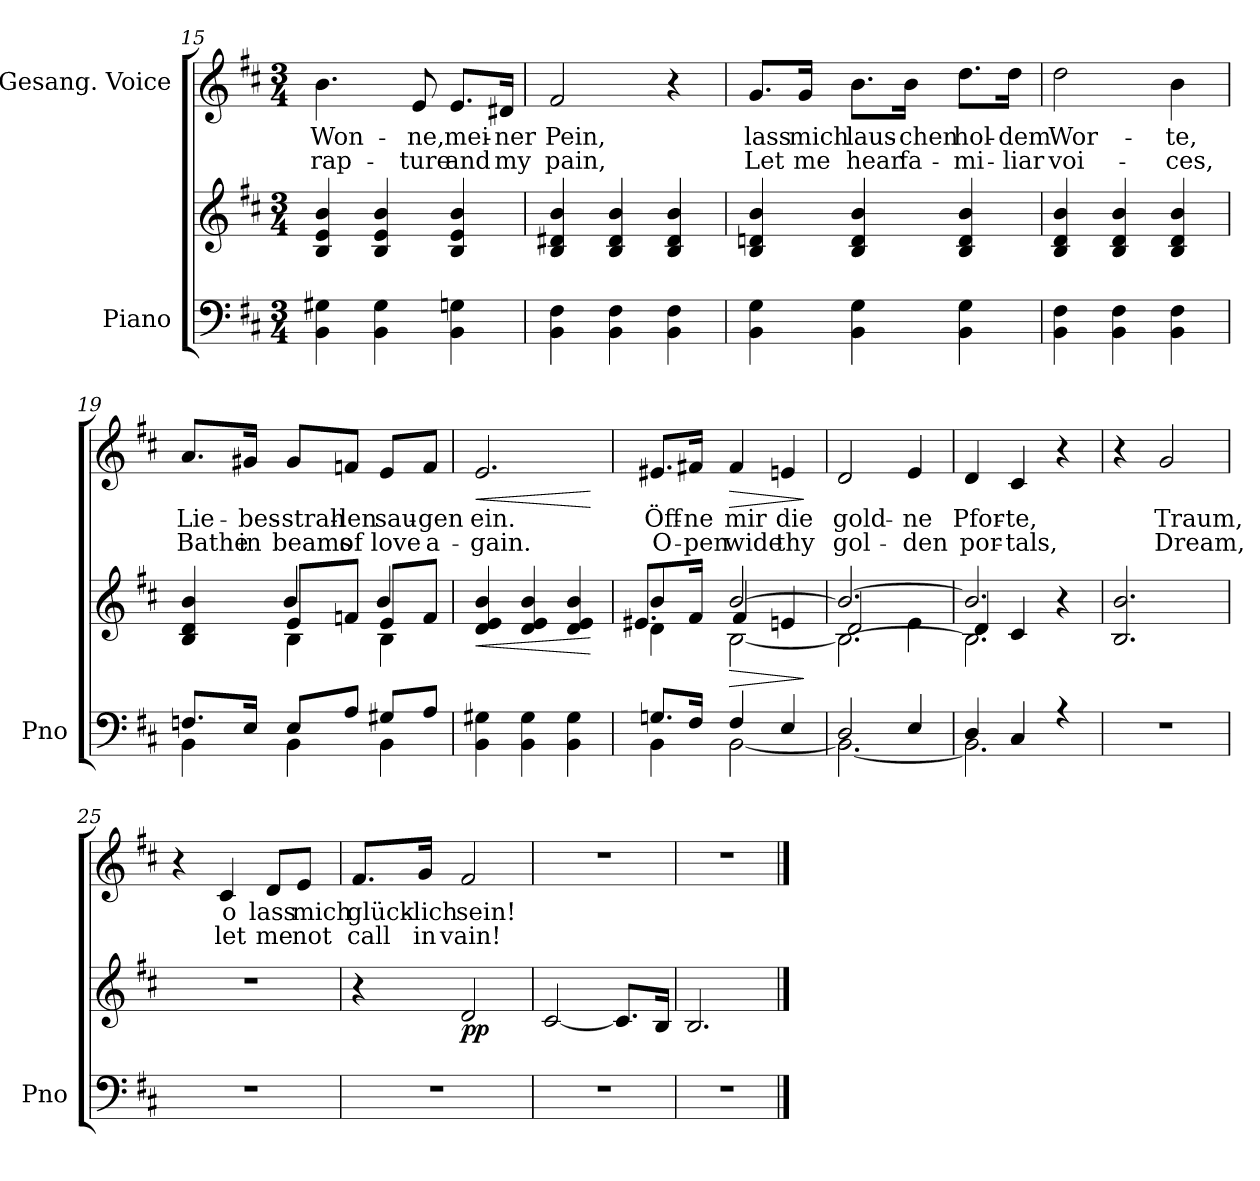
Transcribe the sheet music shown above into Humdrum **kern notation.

**kern	**kern	**dynam	**kern	**text	**text	**dynam
*part2	*part2	*part2	*part1	*part1	*part1	*part1
*staff3	*staff2	*staff2/3	*staff1	*staff1	*staff1	*staff1
*I"Piano	*	*	*I"Gesang. Voice	*	*	*
*I'Pno	*	*	*	*	*	*
*clefF4	*clefG2	*	*clefG2	*	*	*
*k[f#c#]	*k[f#c#]	*	*k[f#c#]	*	*	*
*M3/4	*M3/4	*	*M3/4	*	*	*
=15	=15	=15	=15	=15	=15	=15
4BB\ 4G#X\	4B/ 4e/ 4b/	.	4.b\	Won-	rap-	.
4BB\ 4G#\	4B/ 4e/ 4b/	.	.	.	.	.
.	.	.	8e/	-ne,	-ture	.
4BB\ 4Gn\	4B/ 4e/ 4b/	.	8.e/L	mei-	and	.
.	.	.	16d#X/Jk	-ner	my	.
=16	=16	=16	=16	=16	=16	=16
4BB\ 4F#\	4B/ 4d#X/ 4b/	.	2f#/	Pein,	pain,	.
4BB\ 4F#\	4B/ 4d#/ 4b/	.	.	.	.	.
4BB\ 4F#\	4B/ 4d#/ 4b/	.	4r	.	.	.
=17	=17	=17	=17	=17	=17	=17
4BB\ 4G\	4B/ 4dn/ 4b/	.	8.g/L	lass	Let	.
.	.	.	16g/Jk	mich	me	.
4BB\ 4G\	4B/ 4d/ 4b/	.	8.b\L	laus-	hear	.
.	.	.	16b\Jk	-chen	fa-	.
4BB\ 4G\	4B/ 4d/ 4b/	.	8.dd\L	hol-	-mi-	.
.	.	.	16dd\Jk	-dem	-liar	.
=18	=18	=18	=18	=18	=18	=18
4BB\ 4F#\	4B/ 4d/ 4b/	.	2dd\	Wor-	voi-	.
4BB\ 4F#\	4B/ 4d/ 4b/	.	.	.	.	.
4BB\ 4F#\	4B/ 4d/ 4b/	.	4b\	-te,	-ces,	.
=19	=19	=19	=19	=19	=19	=19
*^	*^	*	*	*	*	*
*	*	*	*^	*	*	*	*	*
8.Fn/L	4BB\	4B/ 4d/ 4b/	4ryy	4ryy	.	8.a/L	Lie-	Bathe	.
16E/Jk	.	.	.	.	.	16g#X/Jk	-bes-	in	.
8E/L	4BB\	8e/L	4b/	4B\	.	8g#/L	-strah-	beams	.
8A/J	.	8fn/J	.	.	.	8fn/J	-len	of	.
8G#X/L	4BB\	8e/L	4b/	4B\	.	8e/L	sau-	love	.
8A/J	.	8f/J	.	.	.	8f/J	-gen	a-	.
*v	*v	*	*	*	*	*	*	*	*
*	*v	*v	*v	*	*	*	*	*
=20	=20	=20	=20	=20	=20	=20
!	!	!LO:HP:b	!	!	!	!LO:HP:b
4BB\ 4G#X\	4d/ 4e/ 4b/	<	2.e/	ein.	-gain.	<
4BB\ 4G#\	4d/ 4e/ 4b/	.	.	.	.	.
4BB\ 4G#\	4d/ 4e/ 4b/	.	.	.	.	.
.	.	[	.	.	.	[
=21	=21	=21	=21	=21	=21	=21
*^	*^	*	*	*	*	*
*	*	*	*^	*	*	*	*	*
8.Gn/L	4BB\	4b/	4d\	8.e#X/L	.	8.e#X/L	Öff-	O-	.
16F#/Jk	.	.	.	16f#/Jk	.	16f#X/Jk	-ne	-pen	.
!	!	!	!	!	!LO:HP:b	!	!	!	!LO:HP:b
4F#/	[2BB\	[2b/	[2B\	4f#/	>	4f#/	mir	wide	>
4E/	.	.	.	4en/	.	4en/	die	thy	.
*v	*v	*	*	*	*	*	*	*	*
*	*v	*v	*v	*	*	*	*	*
.	.	]	.	.	.	]
=22	=22	=22	=22	=22	=22	=22
*^	*^	*	*	*	*	*
*	*	*	*^	*	*	*	*	*
2D/	2.BB\_	2.b/_	2d/	2.B\_	.	2d/	gold-	gol-	.
4E/	.	.	4e\	.	.	4e/	-ne	-den	.
=23	=23	=23	=23	=23	=23	=23	=23	=23	=23
4D/	2.BB\]	2.b/]	4d/	2.B\]	.	4d/	Pfor-	por-	.
4C#/	.	.	4c#/	.	.	4c#/	-te,	-tals,	.
4r	.	.	4r	.	.	4r	.	.	.
*v	*v	*	*	*	*	*	*	*	*
*	*v	*v	*v	*	*	*	*	*
=24	=24	=24	=24	=24	=24	=24
2.r	2.B/ 2.b/	.	4r	.	.	.
.	.	.	2g/	Traum,	Dream,	.
=25	=25	=25	=25	=25	=25	=25
2.r	2.r	.	4r	.	.	.
.	.	.	4c#/	o	let	.
.	.	.	8d/L	lass	me	.
.	.	.	8e/J	mich	not	.
=26	=26	=26	=26	=26	=26	=26
2.r	4r	.	8.f#/L	glück-	call	.
.	.	.	16g/Jk	-lich	in	.
!	!	!LO:DY:b	!	!	!	!
.	2d/	pp	2f#/	sein!	vain!	.
=27	=27	=27	=27	=27	=27	=27
2.r	[2c#/	.	2.r	.	.	.
.	8.c#/L]	.	.	.	.	.
.	16B/Jk	.	.	.	.	.
=28	=28	=28	=28	=28	=28	=28
2.r	2.B/	.	2.r	.	.	.
==	==	==	==	==	==	==
*-	*-	*-	*-	*-	*-	*-
